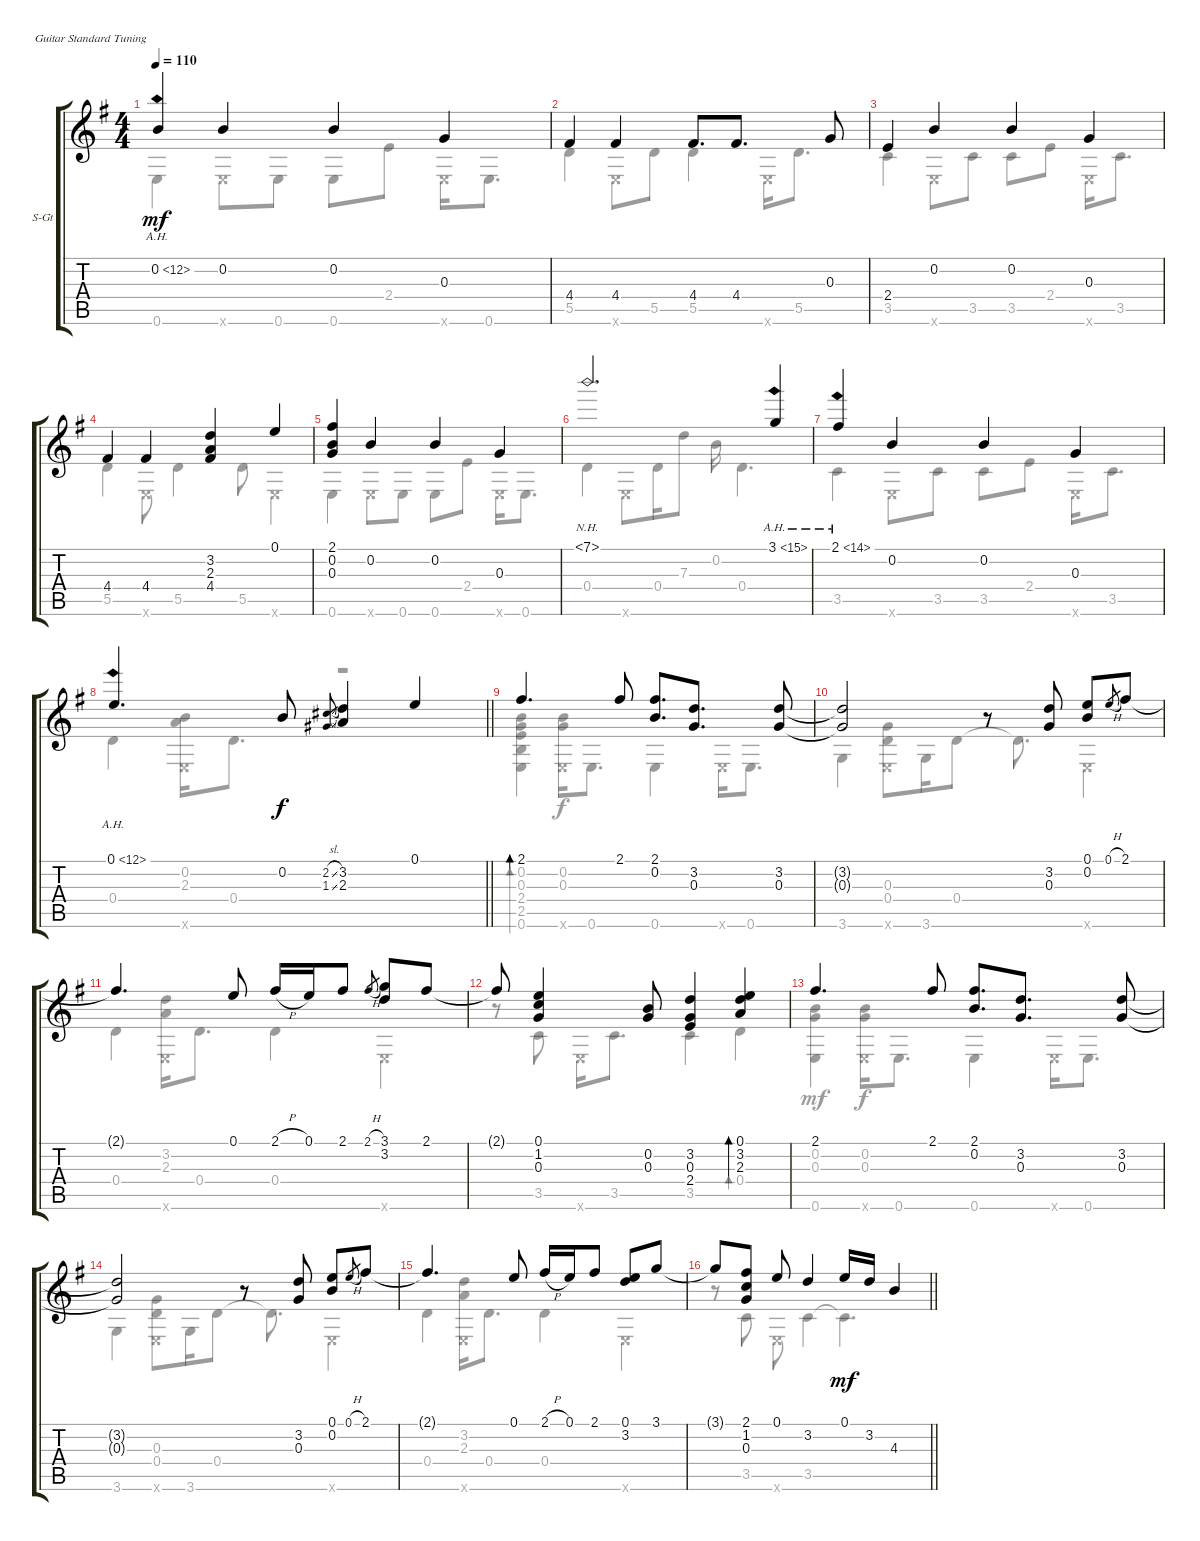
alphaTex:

\defaultSystemsLayout 4
\bracketExtendMode groupsimilarinstruments
\firstSystemTrackNameOrientation horizontal
\otherSystemsTrackNameOrientation horizontal
\track ("Steel Guitar" "S-Gt") {instrument acousticguitarsteel}
\staff {score tabs}
\tuning (E4 B3 G3 D3 A2 E2)
\voice
\ts (4 4)
\tempo 110
\clef g2
\scale
0.522858
\ks g
0.2{ah 12}.4{dy mf} 0.2.4 0.2.4 0.3.4 |
\scale
0.477281 4.4.4 4.4.4 4.4.8{d} 4.4.8{d} 0.3.8 |
\scale
0.535436 2.4.4 0.2.4 0.2.4 0.3.4 |
\scale
0.464388 4.4.4 4.4.4 (2.3 3.2 4.4).4 0.1.4 |
\scale
0.505714 (2.1 0.2 0.3).4 0.2.4 0.2.4 0.3.4 |
\scale
0.494302 7.1{nh}.2{d} 3.1{ah 12}.4 |
\scale
0.481679 2.1{ah 12}.4 0.2.4 0.2.4 0.3.4 |
\scale
0.518446
\barLineRight lightlight
0.1{ah 12}.4{d} 0.2.8{dy f} (1.3{sl} 2.2{sl}).8{gr} (3.2 2.3).4 0.1.4 |
\scale
0.52 2.1.4{d bd 30} 2.1.8 (2.1 0.2).8{d} (3.2 0.3).8{d} (3.2 0.3).8 |
\scale
0.480057 (3.2{t} 0.3{t}).2 r.8 (0.3 3.2).8 (0.1 0.2).8 0.1{h}.8{gr} 2.1.8 |
\scale
0.534286 2.1{t}.4{d} 0.1.8 2.1{h}.16 0.1.16 2.1.8 2.1{h}.8{gr} (3.1 3.2).8 2.1.8 |
\scale
0.465812 2.1{t}.8 (0.1 1.2 0.3).4 (0.2 0.3).8 (3.2 0.3 2.4).4 (0.1 3.2 2.3).4{bd 30} |
\scale
0.534286 2.1.4{d} 2.1.8 (2.1 0.2).8{d} (3.2 0.3).8{d} (3.2 0.3).8 |
\scale
0.465812 (3.2{t} 0.3{t}).2 r.8 (0.3 3.2).8 (0.1 0.2).8 0.1{h}.8{gr} 2.1.8 |
\scale
0.521429 2.1{t}.4{d} 0.1.8 2.1{h}.16 0.1.16 2.1.8 (0.1 3.2).8 3.1.8 |
\scale
0.478632
\barLineRight lightlight
3.1{t}.8 (2.1 1.2 0.3).8 0.1.8 3.2.4 0.1.16{dy mf} 3.2.16 4.3.4
\voice
\clef g2
\ottava regular
\simile none
\scale
0.522858
\ks g
0.6.4{dy mf} 0.6{x}.8 0.6.8 0.6.8 2.4.8 0.6{x}.16 0.6.8{d} |
\scale
0.477281 5.5.4 0.6{x}.8 5.5.8 5.5.4 0.6{x}.16 5.5.8{d} |
\scale
0.535436 3.5.4 0.6{x}.8 3.5.8 3.5.8 2.4.8 0.6{x}.16 3.5.8{d} |
\scale
0.464388 5.5.4 0.6{x}.8 5.5.4 5.5.8 0.6{x}.4 |
\scale
0.505714 0.6.4 0.6{x}.8 0.6.8 0.6.8 2.4.8 0.6{x}.16 0.6.8{d} |
\scale
0.494302 0.4.4 0.6{x}.8 0.4.16 7.3.8 0.2.16 0.4.4{d} |
\scale
0.481679 3.5.4 0.6{x}.8 3.5.8 3.5.8 2.4.8 0.6{x}.16 3.5.8{d} |
\scale
0.518446
\barLineRight lightlight
0.4.4 (0.6{x} 2.3 0.2).16 0.4.8{d} r.2 |
\scale
0.52 (0.2 0.3 2.4 2.5 0.6).4{bd 30} (0.6{x} 0.2 0.3).16{dy f} 0.6.8{d} 0.6.4 0.6{x}.16 0.6.8{d} |
\scale
0.480057 3.6.4 (0.6{x} 0.3 0.4).8 3.6.16 0.4.8 0.4{t}.8{d} 0.6{x}.4 |
\scale
0.534286 0.4.4 (0.6{x} 2.3 3.2).16 0.4.8{d} 0.4.4 0.6{x}.4 |
\scale
0.465812 r.8 3.5.8 0.6{x}.16 3.5.8{d} 3.5.4 0.4.4{bd 0} |
\scale
0.534286 (0.2 0.3 0.6).4{dy mf} (0.6{x} 0.2 0.3).16{dy f} 0.6.8{d} 0.6.4 0.6{x}.16 0.6.8{d} |
\scale
0.465812 3.6.4 (0.6{x} 0.3 0.4).8 3.6.16 0.4.8 0.4{t}.8{d} 0.6{x}.4 |
\scale
0.521429 0.4.4 (0.6{x} 2.3 3.2).16 0.4.8{d} 0.4.4 0.6{x}.4 |
\scale
0.478632
\barLineRight lightlight
r.8 3.5.8 0.6{x}.8 3.5.4 3.5{t}.4{d}
